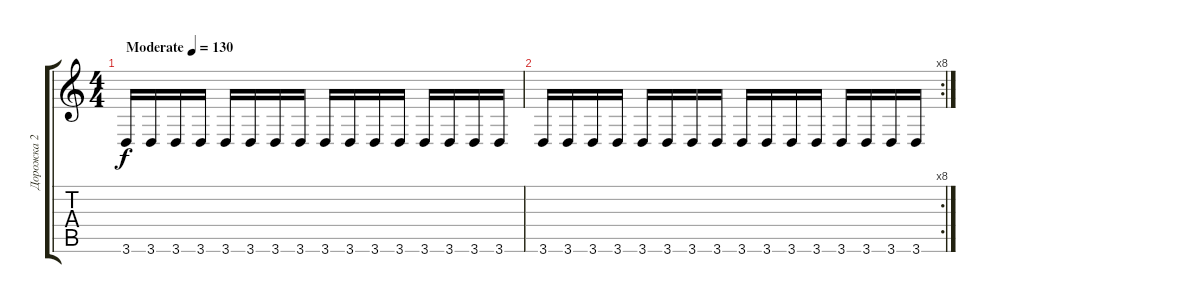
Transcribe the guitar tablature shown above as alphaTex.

\track ("Дорожка 2" "Дорожка 2") {instrument overdrivenguitar}
\staff {score tabs}
\tuning (B3 Gb3 D3 A2 E2 B1) {hide}
\ts (4 4)
\tempo (130 "Moderate")
\clef g2
\ks c
3.6.16{dy f instrument overdrivenguitar} 3.6.16 3.6.16 3.6.16 3.6.16 3.6.16 3.6.16 3.6.16 3.6.16 3.6.16 3.6.16 3.6.16 3.6.16 3.6.16 3.6.16 3.6.16 |
\rc 8
3.6.16 3.6.16 3.6.16 3.6.16 3.6.16 3.6.16 3.6.16 3.6.16 3.6.16 3.6.16 3.6.16 3.6.16 3.6.16 3.6.16 3.6.16 3.6.16
